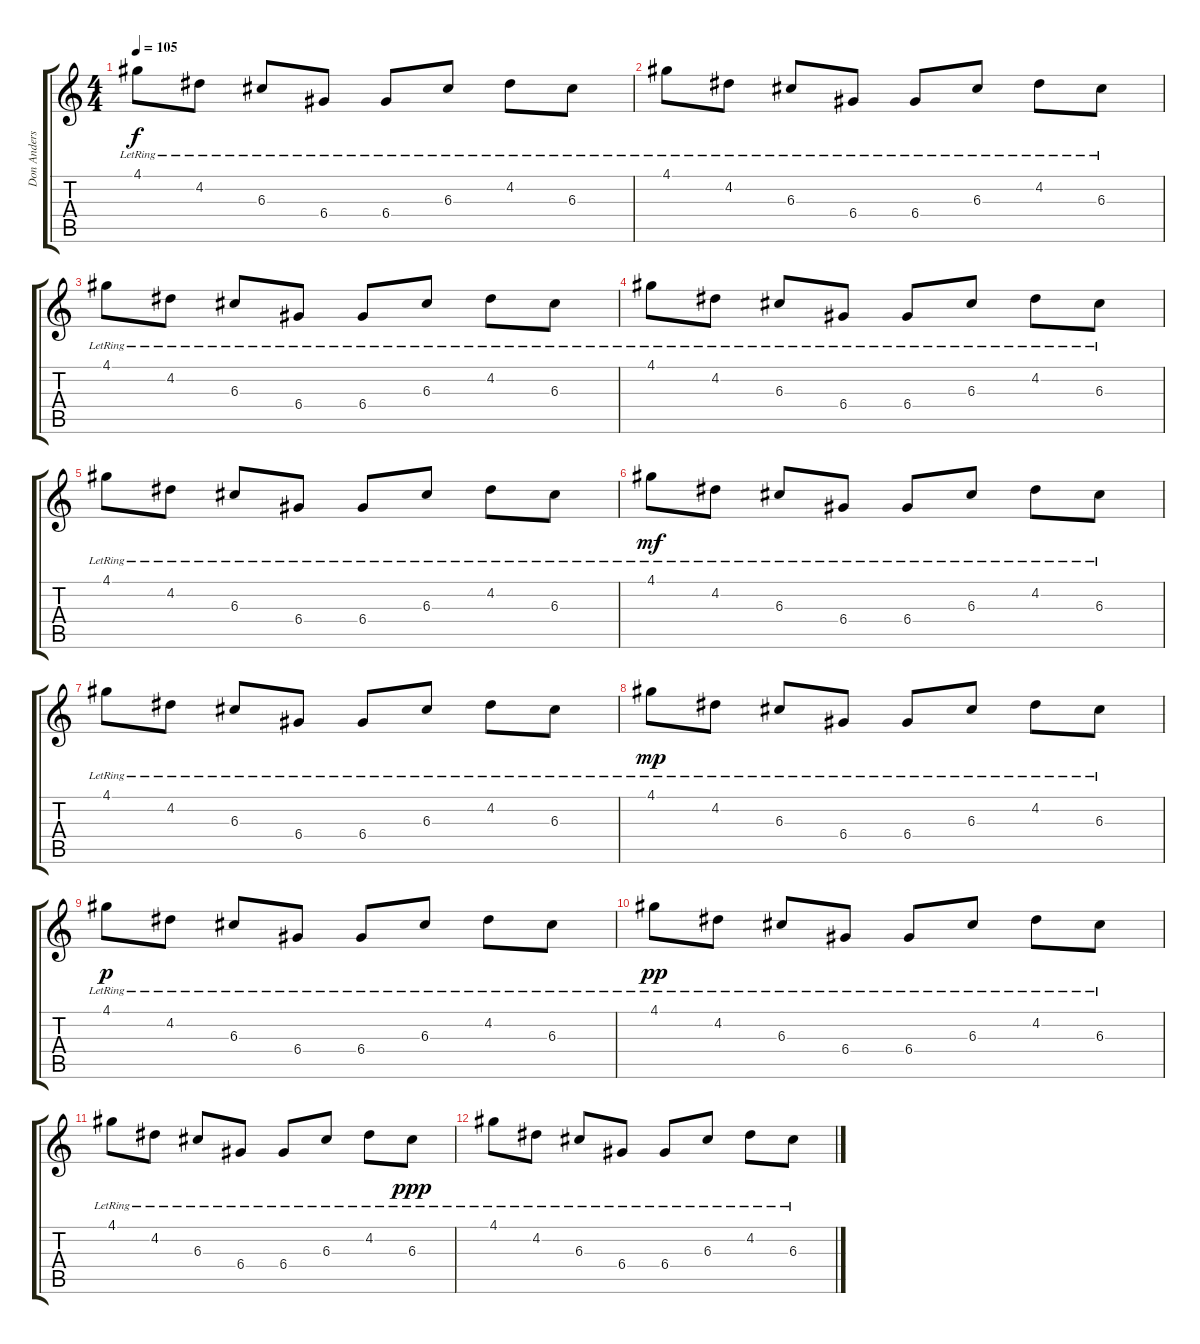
\track ("Don Anderson" "Don Anders") {instrument acousticguitarsteel}
\staff {score tabs}
\tuning (E4 B3 G3 D3 A2 E2) {hide}
\ts (4 4)
\tempo 105
\clef g2
\ks c
4.1{lr}.8{dy f} 4.2{lr}.8 6.3{lr}.8 6.4{lr}.8 6.4{lr}.8 6.3{lr}.8 4.2{lr}.8 6.3{lr}.8 |
4.1{lr}.8 4.2{lr}.8 6.3{lr}.8 6.4{lr}.8 6.4{lr}.8 6.3{lr}.8 4.2{lr}.8 6.3{lr}.8 |
4.1{lr}.8 4.2{lr}.8 6.3{lr}.8 6.4{lr}.8 6.4{lr}.8 6.3{lr}.8 4.2{lr}.8 6.3{lr}.8 |
4.1{lr}.8 4.2{lr}.8 6.3{lr}.8 6.4{lr}.8 6.4{lr}.8 6.3{lr}.8 4.2{lr}.8 6.3{lr}.8 |
4.1{lr}.8 4.2{lr}.8 6.3{lr}.8 6.4{lr}.8 6.4{lr}.8 6.3{lr}.8 4.2{lr}.8 6.3{lr}.8 |
4.1{lr}.8{dy mf} 4.2{lr}.8 6.3{lr}.8 6.4{lr}.8 6.4{lr}.8 6.3{lr}.8 4.2{lr}.8 6.3{lr}.8 |
4.1{lr}.8 4.2{lr}.8 6.3{lr}.8 6.4{lr}.8 6.4{lr}.8 6.3{lr}.8 4.2{lr}.8 6.3{lr}.8 |
4.1{lr}.8{dy mp} 4.2{lr}.8 6.3{lr}.8 6.4{lr}.8 6.4{lr}.8 6.3{lr}.8 4.2{lr}.8 6.3{lr}.8 |
4.1{lr}.8{dy p} 4.2{lr}.8 6.3{lr}.8 6.4{lr}.8 6.4{lr}.8 6.3{lr}.8 4.2{lr}.8 6.3{lr}.8 |
4.1{lr}.8{dy pp} 4.2{lr}.8 6.3{lr}.8 6.4{lr}.8 6.4{lr}.8 6.3{lr}.8 4.2{lr}.8 6.3{lr}.8 |
4.1{lr}.8 4.2{lr}.8 6.3{lr}.8 6.4{lr}.8 6.4{lr}.8 6.3{lr}.8 4.2{lr}.8 6.3{lr}.8{dy ppp} |
4.1{lr}.8 4.2{lr}.8 6.3{lr}.8 6.4{lr}.8 6.4{lr}.8 6.3{lr}.8 4.2{lr}.8 6.3{lr}.8
